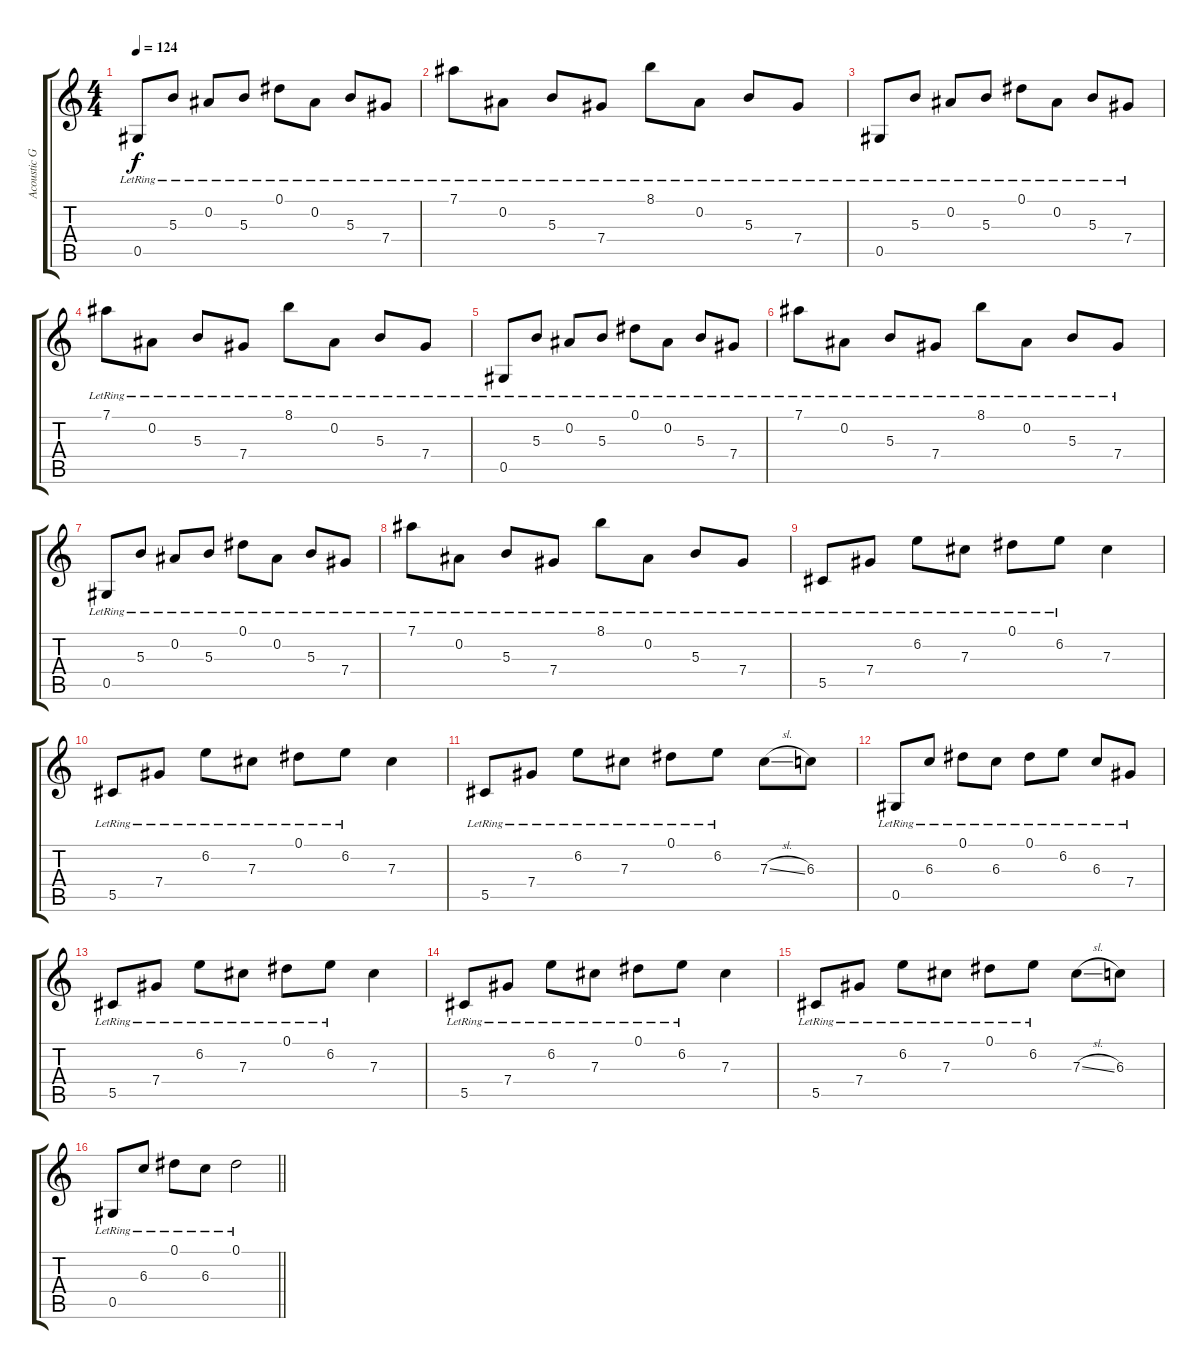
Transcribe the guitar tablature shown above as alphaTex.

\track ("Acoustic Guitar 1" "Acoustic G") {instrument acousticguitarsteel}
\staff {score tabs}
\tuning (Eb4 Bb3 Gb3 Db3 Ab2 Eb2) {hide}
\ts (4 4)
\tempo 124
\clef g2
\ks c
0.5{lr}.8{dy f} 5.3{lr}.8 0.2{lr}.8 5.3{lr}.8 0.1{lr}.8 0.2{lr}.8 5.3{lr}.8 7.4{lr}.8 |
7.1{lr}.8 0.2{lr}.8 5.3{lr}.8 7.4{lr}.8 8.1{lr}.8 0.2{lr}.8 5.3{lr}.8 7.4{lr}.8 |
0.5{lr}.8 5.3{lr}.8 0.2{lr}.8 5.3{lr}.8 0.1{lr}.8 0.2{lr}.8 5.3{lr}.8 7.4{lr}.8 |
7.1{lr}.8 0.2{lr}.8 5.3{lr}.8 7.4{lr}.8 8.1{lr}.8 0.2{lr}.8 5.3{lr}.8 7.4{lr}.8 |
0.5{lr}.8 5.3{lr}.8 0.2{lr}.8 5.3{lr}.8 0.1{lr}.8 0.2{lr}.8 5.3{lr}.8 7.4{lr}.8 |
7.1{lr}.8 0.2{lr}.8 5.3{lr}.8 7.4{lr}.8 8.1{lr}.8 0.2{lr}.8 5.3{lr}.8 7.4{lr}.8 |
0.5{lr}.8 5.3{lr}.8 0.2{lr}.8 5.3{lr}.8 0.1{lr}.8 0.2{lr}.8 5.3{lr}.8 7.4{lr}.8 |
7.1{lr}.8 0.2{lr}.8 5.3{lr}.8 7.4{lr}.8 8.1{lr}.8 0.2{lr}.8 5.3{lr}.8 7.4{lr}.8 |
5.5{lr}.8 7.4{lr}.8 6.2{lr}.8 7.3{lr}.8 0.1{lr}.8 6.2{lr}.8 7.3.4 |
5.5{lr}.8 7.4{lr}.8 6.2{lr}.8 7.3{lr}.8 0.1{lr}.8 6.2{lr}.8 7.3.4 |
5.5{lr}.8 7.4{lr}.8 6.2{lr}.8 7.3{lr}.8 0.1{lr}.8 6.2{lr}.8 7.3{sl}.8 6.3.8 |
0.5{lr}.8 6.3{lr}.8 0.1{lr}.8 6.3{lr}.8 0.1{lr}.8 6.2{lr}.8 6.3{lr}.8 7.4{lr}.8 |
5.5{lr}.8 7.4{lr}.8 6.2{lr}.8 7.3{lr}.8 0.1{lr}.8 6.2{lr}.8 7.3.4 |
5.5{lr}.8 7.4{lr}.8 6.2{lr}.8 7.3{lr}.8 0.1{lr}.8 6.2{lr}.8 7.3.4 |
5.5{lr}.8 7.4{lr}.8 6.2{lr}.8 7.3{lr}.8 0.1{lr}.8 6.2{lr}.8 7.3{sl}.8 6.3.8 |
\barLineRight lightlight
0.5{lr}.8 6.3{lr}.8 0.1{lr}.8 6.3{lr}.8 0.1{lr}.2
